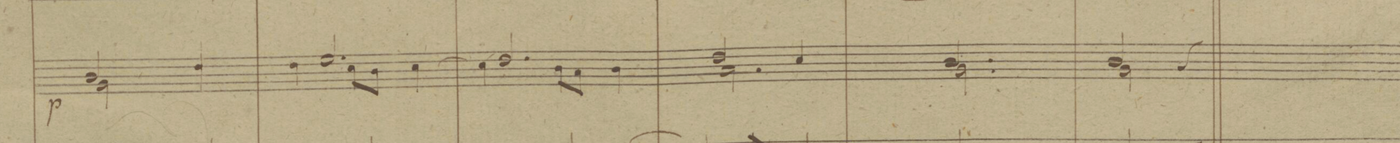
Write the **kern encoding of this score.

**kern	**dynam
*I"Clarinetti in B	*
*clefG2	*
*k[b-]	*
*M3/4	*
*^	*
2a/	2f\	p
4cc/	4cc\	.
=69	=69	=69
2.dd/	4cc\	.
.	8b-\L	.
.	8a\J	.
.	[>4b-\	.
=70	=70	=70
2.cc/	4b-\]	.
.	8a\L	.
.	8g\J	.
.	4a\	.
=71	=71	=71
2cc/	2.g\	.
4b-/	.	.
=72	=72	=72
2.a/	2.f\	.
=73	=73	=73
2a/	2f\	.
4r	4ryy	.
*v	*v	*
==	==
*-	*-
